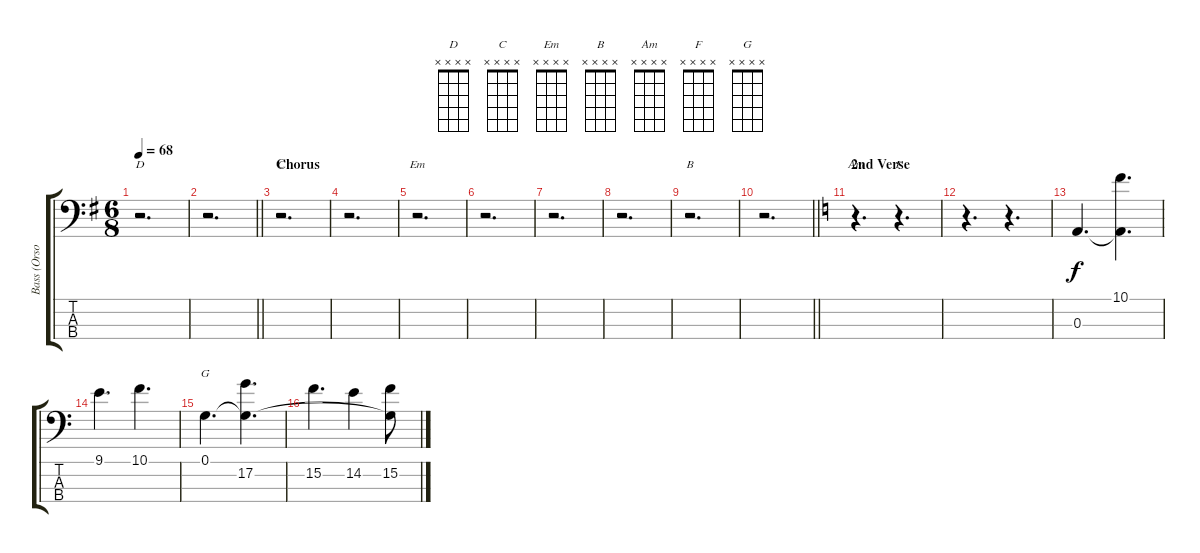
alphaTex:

\track ("Bass (Orson Wajih)" "Bass (Orso") {instrument electricbasspick}
\staff {score tabs}
\tuning (G2 D2 A1 E1) {hide}
\chord ("D" x x x x)
\chord ("C" x x x x)
\chord ("Em" x x x x)
\chord ("B" x x x x)
\chord ("Am" x x x x)
\chord ("F" x x x x)
\chord ("G" x x x x)
\ts (6 8)
\tempo 68
\clef f4
\ks eminor
r.2{d ch "D" dy f} |
\barLineRight lightlight
r.2{d} |
\section ("" "Chorus")
r.2{d ch "C"} |
r.2{d} |
r.2{d ch "Em"} |
r.2{d} |
r.2{d} |
r.2{d} |
r.2{d ch "B"} |
\barLineRight lightlight
r.2{d} |
\section ("" "2nd Verse")
\ks aminor
r.4{d ch "Am"} r.4{d ch "F"} |
r.4{d} r.4{d} |
0.3.4{d} (10.1 0.3{t}).4{d} |
9.1.4{d} 10.1.4{d} |
0.1.4{d ch "G"} (0.1{t} 17.2).4{d} |
15.2.4{d} 14.2.4 (0.1{t} 15.2{ss}).8
